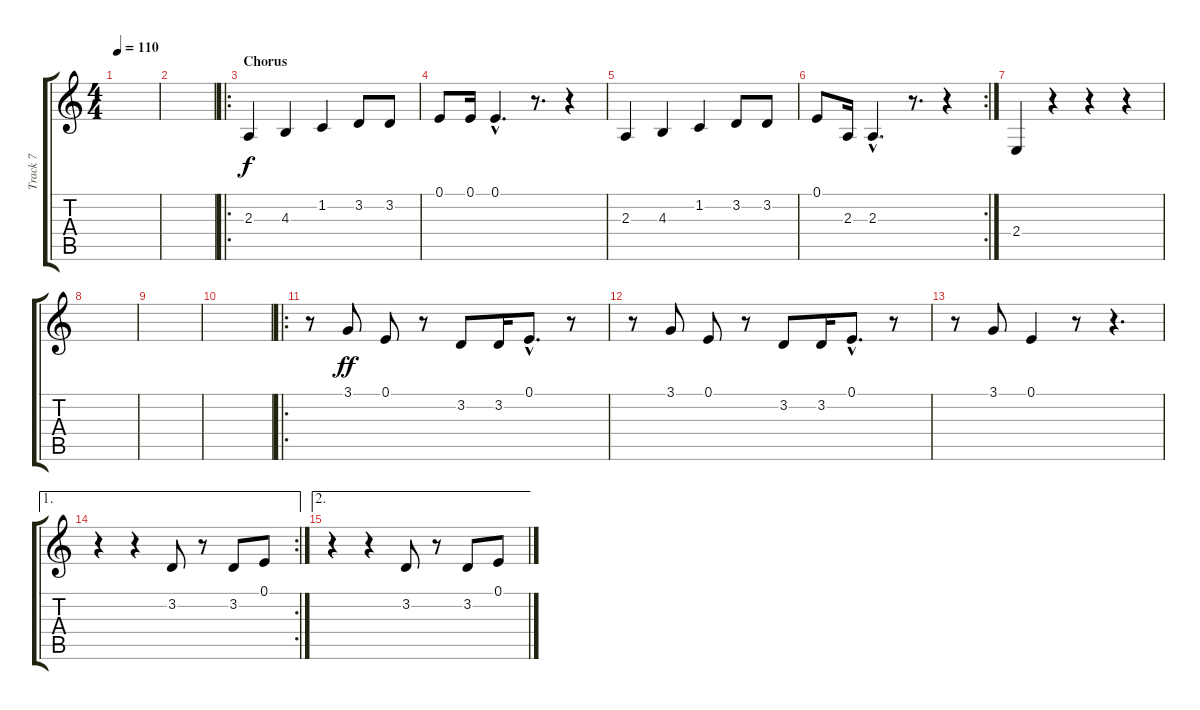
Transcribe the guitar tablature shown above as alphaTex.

\track ("Track 7" "Track 7") {instrument lead2sawtooth}
\staff {score tabs}
\tuning (E4 B3 G3 D3 A2 E2) {hide}
\ts (4 4)
\tempo 110
\clef g2
\ks c
|
|
\ro
\section ("" "Chorus")
2.3.4{dy f} 4.3.4 1.2.4 3.2.8 3.2.8 |
0.1.8 0.1.16 0.1{hac}.4{d} r.8{d} r.4 |
2.3.4 4.3.4 1.2.4 3.2.8 3.2.8 |
\rc 2
0.1.8 2.3.16 2.3{hac}.4{d} r.8{d} r.4 |
2.4.4 r.4 r.4 r.4 |
|
|
|
\ro
r.8 3.1.8{dy ff} 0.1.8 r.8 3.2.8 3.2.16 0.1{hac}.8{d} r.8 |
r.8 3.1.8 0.1.8 r.8 3.2.8 3.2.16 0.1{hac}.8{d} r.8 |
r.8 3.1.8 0.1.4 r.8 r.4{d} |
\ae 1
\rc 2
r.4 r.4 3.2.8 r.8 3.2.8 0.1.8 |
\ae 2
r.4 r.4 3.2.8 r.8 3.2.8 0.1.8
